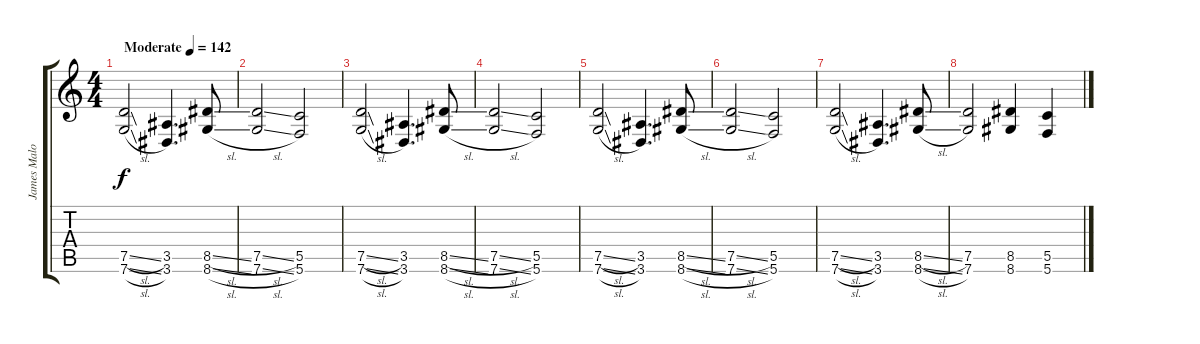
\track ("James Malone Backing" "James Malo") {instrument distortionguitar}
\staff {score tabs}
\tuning (D4 A3 F3 C3 G2 C2) {hide}
\ts (4 4)
\tempo (142 "Moderate")
\clef g2
\ks c
(7.5{sl} 7.6{sl}).2{dy f instrument distortionguitar} (3.5 3.6).4{d} (8.5{sl} 8.6{sl}).8 |
(7.5{sl} 7.6{sl}).2 (5.5 5.6).2 |
(7.5{sl} 7.6{sl}).2 (3.5 3.6).4{d} (8.5{sl} 8.6{sl}).8 |
(7.5{sl} 7.6{sl}).2 (5.5 5.6).2 |
(7.5{sl} 7.6{sl}).2 (3.5 3.6).4{d} (8.5{sl} 8.6{sl}).8 |
(7.5{sl} 7.6{sl}).2 (5.5 5.6).2 |
(7.5{sl} 7.6{sl}).2 (3.5 3.6).4{d} (8.5{sl} 8.6{sl}).8 |
(7.5 7.6).2 (8.5 8.6).4 (5.5 5.6).4
